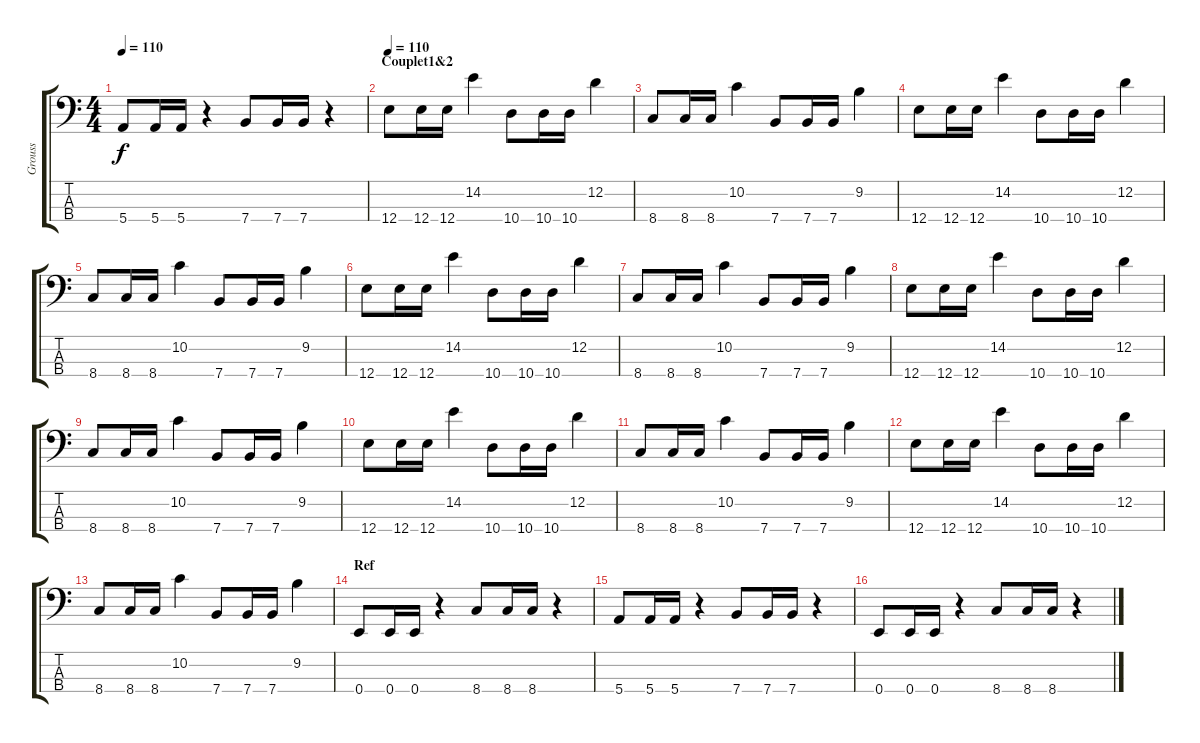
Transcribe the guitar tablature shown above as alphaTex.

\track ("Grouss" "Grouss") {instrument electricbassfinger}
\staff {score tabs}
\tuning (G2 D2 A1 E1) {hide}
\ts (4 4)
\tempo 110
\clef f4
\ks c
5.4.8{dy f} 5.4.16 5.4.16 r.4 7.4.8 7.4.16 7.4.16 r.4 |
\section ("" "Couplet1&2")
\tempo 110
12.4.8 12.4.16 12.4.16 14.2.4 10.4.8 10.4.16 10.4.16 12.2.4 |
8.4.8 8.4.16 8.4.16 10.2.4 7.4.8 7.4.16 7.4.16 9.2.4 |
12.4.8 12.4.16 12.4.16 14.2.4 10.4.8 10.4.16 10.4.16 12.2.4 |
8.4.8 8.4.16 8.4.16 10.2.4 7.4.8 7.4.16 7.4.16 9.2.4 |
12.4.8 12.4.16 12.4.16 14.2.4 10.4.8 10.4.16 10.4.16 12.2.4 |
8.4.8 8.4.16 8.4.16 10.2.4 7.4.8 7.4.16 7.4.16 9.2.4 |
12.4.8 12.4.16 12.4.16 14.2.4 10.4.8 10.4.16 10.4.16 12.2.4 |
8.4.8 8.4.16 8.4.16 10.2.4 7.4.8 7.4.16 7.4.16 9.2.4 |
12.4.8 12.4.16 12.4.16 14.2.4 10.4.8 10.4.16 10.4.16 12.2.4 |
8.4.8 8.4.16 8.4.16 10.2.4 7.4.8 7.4.16 7.4.16 9.2.4 |
12.4.8 12.4.16 12.4.16 14.2.4 10.4.8 10.4.16 10.4.16 12.2.4 |
8.4.8 8.4.16 8.4.16 10.2.4 7.4.8 7.4.16 7.4.16 9.2.4 |
\section ("" "Ref")
0.4.8 0.4.16 0.4.16 r.4 8.4.8 8.4.16 8.4.16 r.4 |
5.4.8 5.4.16 5.4.16 r.4 7.4.8 7.4.16 7.4.16 r.4 |
0.4.8 0.4.16 0.4.16 r.4 8.4.8 8.4.16 8.4.16 r.4
